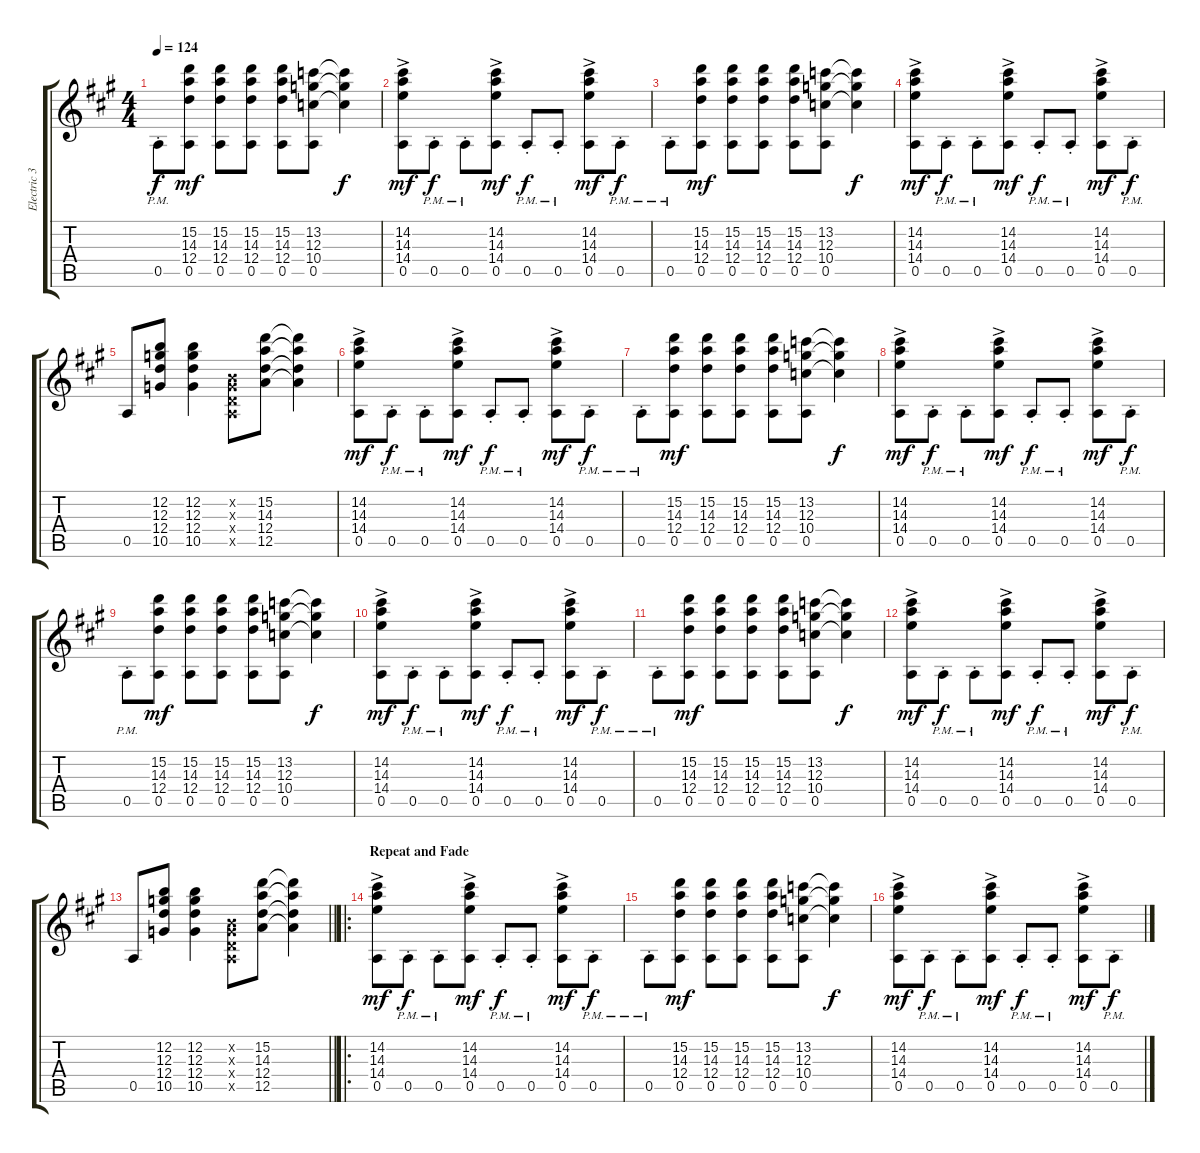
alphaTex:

\track ("Electric 3" "Electric 3") {instrument distortionguitar}
\staff {score tabs}
\tuning (E4 B3 G3 D3 A2 E2) {hide}
\ts (4 4)
\tempo 124
\clef g2
\ks a
0.5{pm st}.8{dy f} (15.2 14.3 12.4 0.5).8{dy mf} (15.2 14.3 12.4 0.5).8 (15.2 14.3 12.4 0.5).8 (15.2 14.3 12.4 0.5).8 (13.2 12.3 10.4 0.5).8 (13.2{t} 12.3{t} 10.4{t}).4{dy f} |
(14.2{ac} 14.3{ac} 14.4{ac} 0.5{ac}).8{dy mf} 0.5{pm st}.8{dy f} 0.5{pm st}.8 (14.2{ac} 14.3{ac} 14.4{ac} 0.5{ac}).8{dy mf} 0.5{pm st}.8{dy f} 0.5{pm st}.8 (14.2{ac} 14.3{ac} 14.4{ac} 0.5{ac}).8{dy mf} 0.5{pm st}.8{dy f} |
0.5{pm st}.8 (15.2 14.3 12.4 0.5).8{dy mf} (15.2 14.3 12.4 0.5).8 (15.2 14.3 12.4 0.5).8 (15.2 14.3 12.4 0.5).8 (13.2 12.3 10.4 0.5).8 (13.2{t} 12.3{t} 10.4{t}).4{dy f} |
(14.2{ac} 14.3{ac} 14.4{ac} 0.5{ac}).8{dy mf} 0.5{pm st}.8{dy f} 0.5{pm st}.8 (14.2{ac} 14.3{ac} 14.4{ac} 0.5{ac}).8{dy mf} 0.5{pm st}.8{dy f} 0.5{pm st}.8 (14.2{ac} 14.3{ac} 14.4{ac} 0.5{ac}).8{dy mf} 0.5{pm st}.8{dy f} |
0.5.8 (12.2 12.3 12.4 10.5).8 (12.2 12.3 12.4 10.5).4 (0.2{x} 0.3{x} 0.4{x} 0.5{x}).8 (15.2 14.3 12.4 12.5).8 (15.2{t} 14.3{t} 12.4{t} 12.5{t}).4 |
(14.2{ac} 14.3{ac} 14.4{ac} 0.5{ac}).8{dy mf} 0.5{pm st}.8{dy f} 0.5{pm st}.8 (14.2{ac} 14.3{ac} 14.4{ac} 0.5{ac}).8{dy mf} 0.5{pm st}.8{dy f} 0.5{pm st}.8 (14.2{ac} 14.3{ac} 14.4{ac} 0.5{ac}).8{dy mf} 0.5{pm st}.8{dy f} |
0.5{pm st}.8 (15.2 14.3 12.4 0.5).8{dy mf} (15.2 14.3 12.4 0.5).8 (15.2 14.3 12.4 0.5).8 (15.2 14.3 12.4 0.5).8 (13.2 12.3 10.4 0.5).8 (13.2{t} 12.3{t} 10.4{t}).4{dy f} |
(14.2{ac} 14.3{ac} 14.4{ac} 0.5{ac}).8{dy mf} 0.5{pm st}.8{dy f} 0.5{pm st}.8 (14.2{ac} 14.3{ac} 14.4{ac} 0.5{ac}).8{dy mf} 0.5{pm st}.8{dy f} 0.5{pm st}.8 (14.2{ac} 14.3{ac} 14.4{ac} 0.5{ac}).8{dy mf} 0.5{pm st}.8{dy f} |
0.5{pm st}.8 (15.2 14.3 12.4 0.5).8{dy mf} (15.2 14.3 12.4 0.5).8 (15.2 14.3 12.4 0.5).8 (15.2 14.3 12.4 0.5).8 (13.2 12.3 10.4 0.5).8 (13.2{t} 12.3{t} 10.4{t}).4{dy f} |
(14.2{ac} 14.3{ac} 14.4{ac} 0.5{ac}).8{dy mf} 0.5{pm st}.8{dy f} 0.5{pm st}.8 (14.2{ac} 14.3{ac} 14.4{ac} 0.5{ac}).8{dy mf} 0.5{pm st}.8{dy f} 0.5{pm st}.8 (14.2{ac} 14.3{ac} 14.4{ac} 0.5{ac}).8{dy mf} 0.5{pm st}.8{dy f} |
0.5{pm st}.8 (15.2 14.3 12.4 0.5).8{dy mf} (15.2 14.3 12.4 0.5).8 (15.2 14.3 12.4 0.5).8 (15.2 14.3 12.4 0.5).8 (13.2 12.3 10.4 0.5).8 (13.2{t} 12.3{t} 10.4{t}).4{dy f} |
(14.2{ac} 14.3{ac} 14.4{ac} 0.5{ac}).8{dy mf} 0.5{pm st}.8{dy f} 0.5{pm st}.8 (14.2{ac} 14.3{ac} 14.4{ac} 0.5{ac}).8{dy mf} 0.5{pm st}.8{dy f} 0.5{pm st}.8 (14.2{ac} 14.3{ac} 14.4{ac} 0.5{ac}).8{dy mf} 0.5{pm st}.8{dy f} |
\barLineRight lightlight
0.5.8 (12.2 12.3 12.4 10.5).8 (12.2 12.3 12.4 10.5).4 (0.2{x} 0.3{x} 0.4{x} 0.5{x}).8 (15.2 14.3 12.4 12.5).8 (15.2{t} 14.3{t} 12.4{t} 12.5{t}).4 |
\ro
\section ("" "Repeat and Fade")
(14.2{ac} 14.3{ac} 14.4{ac} 0.5{ac}).8{dy mf} 0.5{pm st}.8{dy f} 0.5{pm st}.8 (14.2{ac} 14.3{ac} 14.4{ac} 0.5{ac}).8{dy mf} 0.5{pm st}.8{dy f} 0.5{pm st}.8 (14.2{ac} 14.3{ac} 14.4{ac} 0.5{ac}).8{dy mf} 0.5{pm st}.8{dy f} |
0.5{pm st}.8 (15.2 14.3 12.4 0.5).8{dy mf} (15.2 14.3 12.4 0.5).8 (15.2 14.3 12.4 0.5).8 (15.2 14.3 12.4 0.5).8 (13.2 12.3 10.4 0.5).8 (13.2{t} 12.3{t} 10.4{t}).4{dy f} |
(14.2{ac} 14.3{ac} 14.4{ac} 0.5{ac}).8{dy mf} 0.5{pm st}.8{dy f} 0.5{pm st}.8 (14.2{ac} 14.3{ac} 14.4{ac} 0.5{ac}).8{dy mf} 0.5{pm st}.8{dy f} 0.5{pm st}.8 (14.2{ac} 14.3{ac} 14.4{ac} 0.5{ac}).8{dy mf} 0.5{pm st}.8{dy f}
